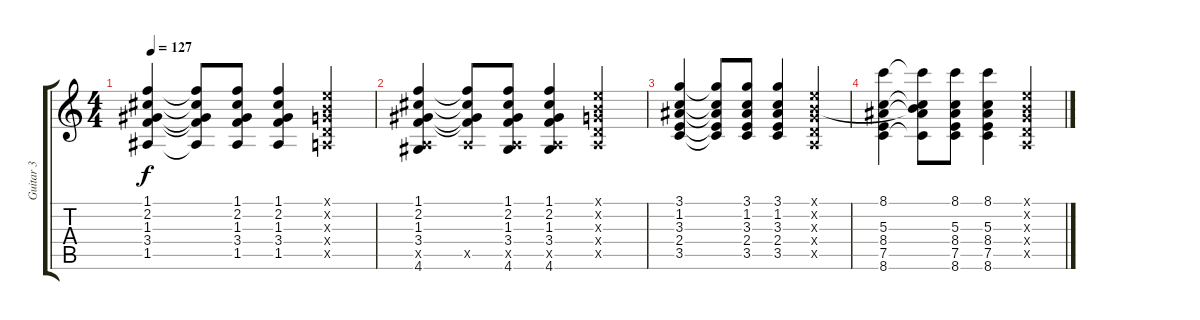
\track ("Guitar 3" "Guitar 3") {instrument acousticguitarsteel}
\staff {score tabs}
\tuning (E4 B3 G3 D3 A2 E2) {hide}
\ts (4 4)
\tempo 127
\clef g2
\ks c
(1.1 2.2 1.3 3.4 1.5).4{dy f} (1.1{t} 2.2{t} 1.3{t} 3.4{t} 1.5{t}).8 (1.1 2.2 1.3 3.4 1.5).8 (1.1 2.2 1.3 3.4 1.5).4 (0.1{x} 0.2{x} 0.3{x} 0.4{x} 0.5{x}).4 |
(1.1 2.2 1.3 3.4 0.5{x} 4.6).4 (1.1{t} 2.2{t} 1.3{t} 3.4{t} 0.5{x}).8 (1.1 2.2 1.3 3.4 0.5{x} 4.6).8 (1.1 2.2 1.3 3.4 0.5{x} 4.6).4 (0.1{x} 0.2{x} 0.3{x} 0.4{x} 0.5{x}).4 |
(3.1 1.2 3.3 2.4 3.5).4 (3.1{t} 1.2{t} 3.3{t} 2.4{t} 3.5{t}).8 (3.1 1.2 3.3 2.4 3.5).8 (3.1 1.2 3.3 2.4 3.5).4 (0.1{x} 0.2{x} 0.3{x} 0.4{x} 0.5{x}).4 |
(8.1 5.3 8.4 7.5 8.6).4 (8.1{t} 0.2{t} 5.3{t} 8.4{t} 8.6{t}).8 (8.1 5.3 8.4 7.5 8.6).8 (8.1 5.3 8.4 7.5 8.6).4 (0.1{x} 0.2{x} 0.3{x} 0.4{x} 0.5{x}).4
